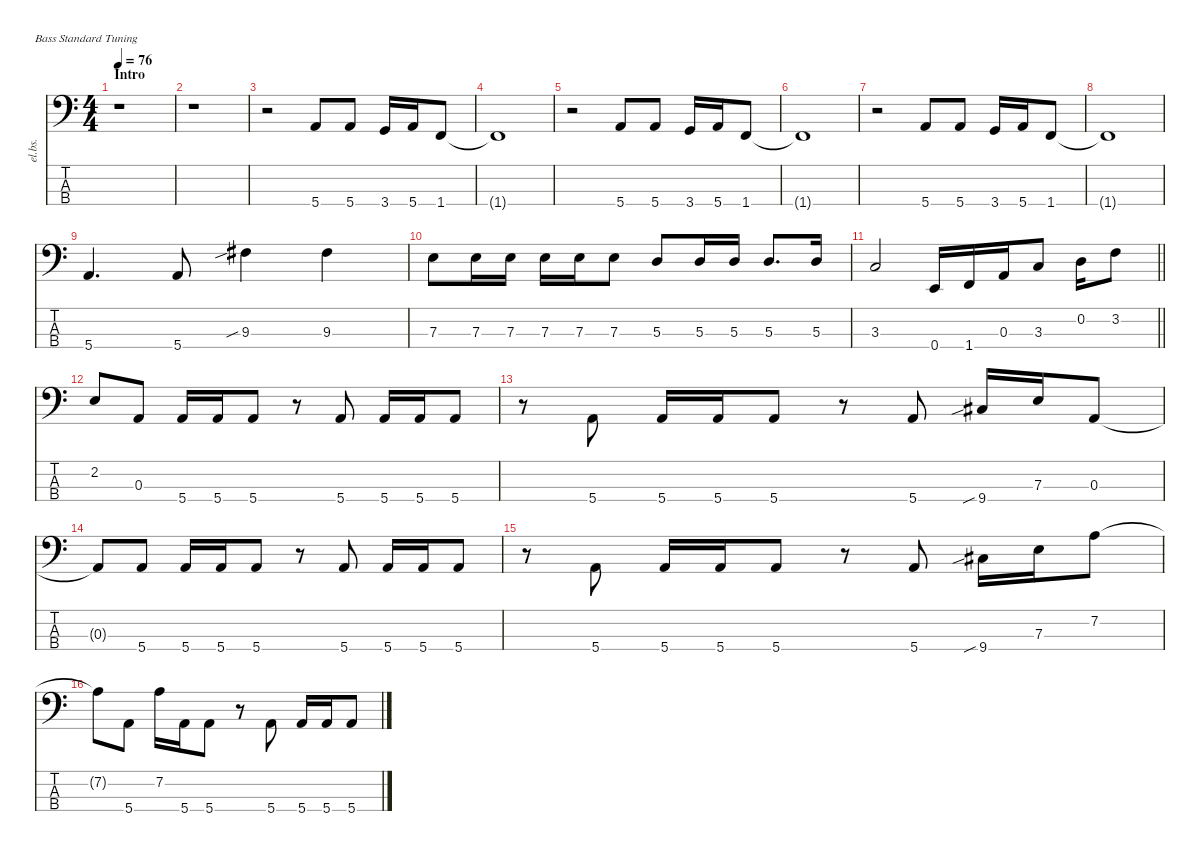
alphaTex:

\defaultSystemsLayout 4
\hideDynamics
\bracketExtendMode nobrackets
\otherSystemsTrackNameOrientation horizontal
\track ("Bass" "el.bs.") {instrument electricbassfinger}
\staff {score tabs}
\tuning (G2 D2 A1 E1)
\ts (4 4)
\beaming (8 2 2 2 2)
\section ("" "Intro")
\tempo 76
\clef f4
\ks c
r.1{dy f instrument electricbassfinger beam Down} |
r.1{beam Down} |
r.2{beam Down} 5.4.8{beam Up} 5.4.8{beam Up} 3.4.16{beam Up} 5.4.16{beam Up} 1.4.8{beam Up} |
1.4{t}.1{beam Up} |
r.2{beam Down} 5.4.8{beam Up} 5.4.8{beam Up} 3.4.16{beam Up} 5.4.16{beam Up} 1.4.8{beam Up} |
1.4{t}.1{beam Up} |
r.2{beam Down} 5.4.8{beam Up} 5.4.8{beam Up} 3.4.16{beam Up} 5.4.16{beam Up} 1.4.8{beam Up} |
1.4{t}.1{beam Up} |
5.4.4{d beam Up} 5.4.8{beam Up} 9.3{sib acc #}.4{beam Down} 9.3{acc #}.4{beam Down} |
7.3.8{beam Down} 7.3.16{beam Down} 7.3.16{beam Down} 7.3.16{beam Down} 7.3.16{beam Down} 7.3.8{beam Down} 5.3.8{beam Up} 5.3.16{beam Up} 5.3.16{beam Up} 5.3.8{d beam Up} 5.3.16{beam Up} |
\barLineRight lightlight
3.3.2{beam Up} 0.4.16{beam Up} 1.4.16{beam Up} 0.3.16{beam Up} 3.3.8{beam Up} 0.2.16{beam Down} 3.2.8{beam Down} |
2.2.8{beam Up} 0.3.8{beam Up} 5.4.16{beam Up} 5.4.16{beam Up} 5.4.8{beam Up} r.8{beam Up} 5.4.8{beam Up} 5.4.16{beam Up} 5.4.16{beam Up} 5.4.8{beam Up} |
r.8{beam Down} 5.4.8{beam Up} 5.4.16{beam Up} 5.4.16{beam Up} 5.4.8{beam Up} r.8{beam Up} 5.4.8{beam Up} 9.4{sib acc #}.16{beam Up} 7.3.16{beam Up} 0.3.8{beam Up} |
0.3{t}.8{beam Up} 5.4.8{beam Up} 5.4.16{beam Up} 5.4.16{beam Up} 5.4.8{beam Up} r.8{beam Up} 5.4.8{beam Up} 5.4.16{beam Up} 5.4.16{beam Up} 5.4.8{beam Up} |
r.8{beam Down} 5.4.8{beam Up} 5.4.16{beam Up} 5.4.16{beam Up} 5.4.8{beam Up} r.8{beam Up} 5.4.8{beam Up} 9.4{sib acc #}.16{beam Down} 7.3.16{beam Down} 7.2.8{beam Down} |
7.2{t}.8{beam Down} 5.4.8{beam Down} 7.2.16{beam Down} 5.4.16{beam Down} 5.4.8{beam Down} r.8{beam Down} 5.4.8{beam Up} 5.4.16{beam Up} 5.4.16{beam Up} 5.4.8{beam Up}
